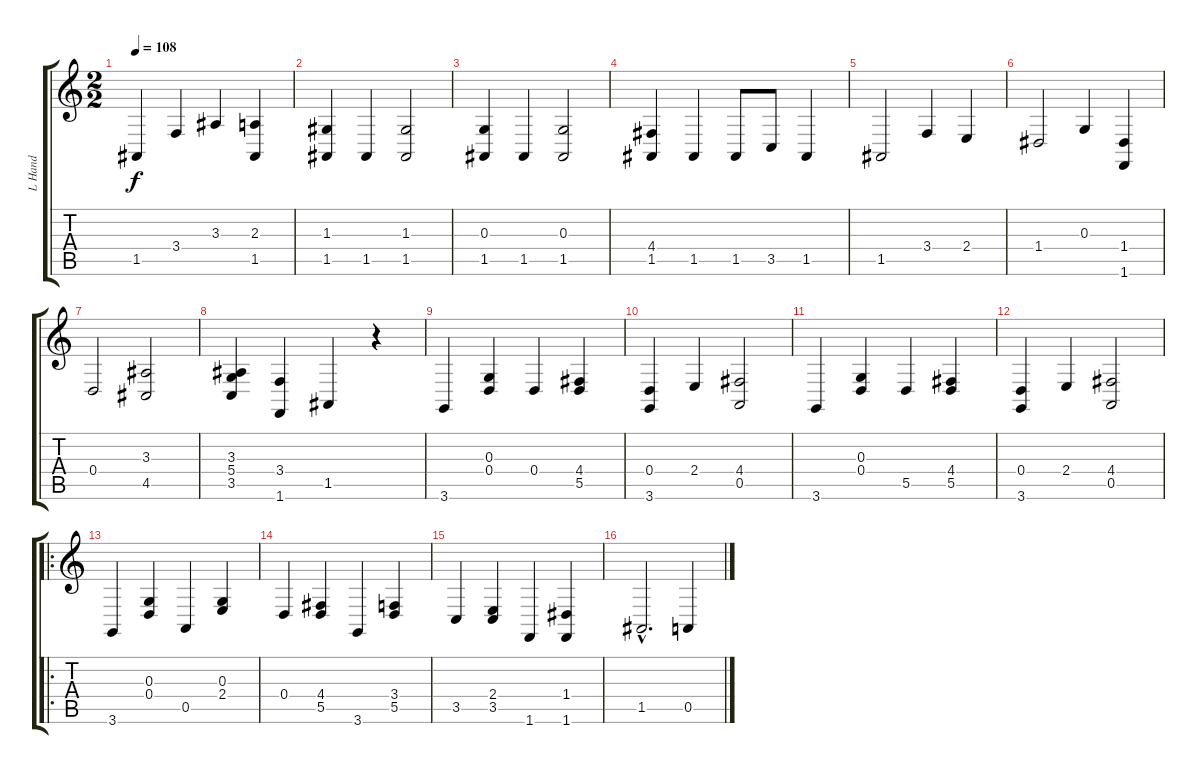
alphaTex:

\track ("L Hand" "L Hand") {instrument acousticgrandpiano}
\staff {score tabs}
\tuning (E4 B3 G3 D3 A2 E2) {hide}
\ts (2 2)
\tempo 108
\clef g2
\ks c
1.5.4{dy f volume 12 balance 2 instrument acousticgrandpiano} 3.4.4 3.3.4 (2.3 1.5).4 |
(1.3 1.5).4 1.5.4 (1.3 1.5).2 |
(0.3 1.5).4 1.5.4 (0.3 1.5).2 |
(4.4 1.5).4 1.5.4 1.5.8 3.5.8 1.5.4 |
1.5.2 3.4.4 2.4.4 |
1.4.2 0.3.4 (1.4 1.6).4 |
0.4.2 (3.3 4.5).2 |
(3.3 5.4 3.5).4 (3.4 1.6).4 1.5.4 r.4 |
3.6.4 (0.3 0.4).4 0.4.4 (4.4 5.5).4 |
(0.4 3.6).4 2.4.4 (4.4 0.5).2 |
3.6.4 (0.3 0.4).4 5.5.4 (4.4 5.5).4 |
(0.4 3.6).4 2.4.4 (4.4 0.5).2 |
\ro
3.6.4 (0.3 0.4).4 0.5.4 (0.3 2.4).4 |
0.4.4 (4.4 5.5).4 3.6.4 (3.4 5.5).4 |
3.5.4 (2.4 3.5).4 1.6.4 (1.4 1.6).4 |
1.5{hac}.2{d} 0.5.4
